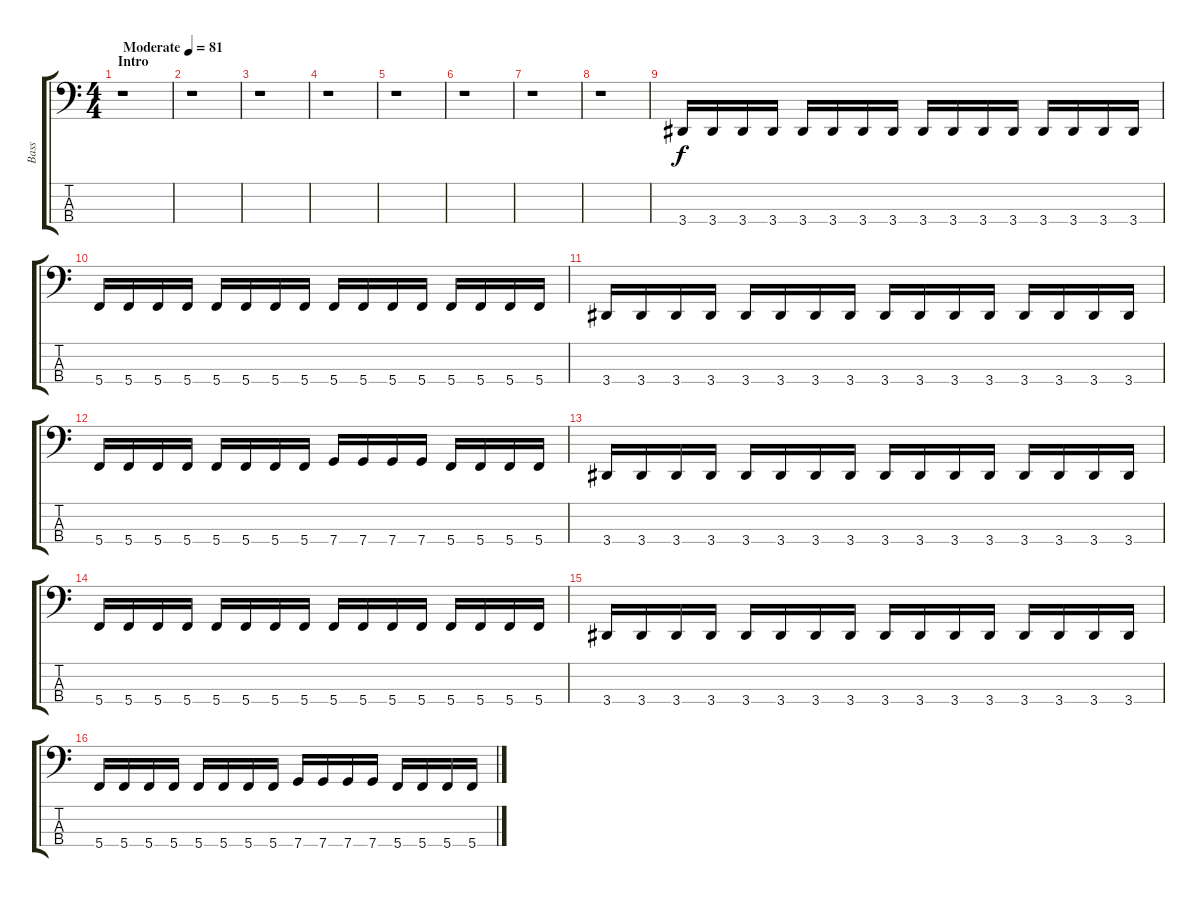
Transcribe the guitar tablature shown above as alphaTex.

\track ("Bass" "Bass") {instrument electricbasspick}
\staff {score tabs}
\tuning (F2 C2 G1 C1) {hide}
\ts (4 4)
\section ("" "Intro")
\tempo (81 "Moderate")
\clef f4
\ks c
r.1{dy f instrument electricbasspick} |
r.1 |
r.1 |
r.1 |
r.1 |
r.1 |
r.1 |
r.1 |
3.4.16 3.4.16 3.4.16 3.4.16 3.4.16 3.4.16 3.4.16 3.4.16 3.4.16 3.4.16 3.4.16 3.4.16 3.4.16 3.4.16 3.4.16 3.4.16 |
5.4.16 5.4.16 5.4.16 5.4.16 5.4.16 5.4.16 5.4.16 5.4.16 5.4.16 5.4.16 5.4.16 5.4.16 5.4.16 5.4.16 5.4.16 5.4.16 |
3.4.16 3.4.16 3.4.16 3.4.16 3.4.16 3.4.16 3.4.16 3.4.16 3.4.16 3.4.16 3.4.16 3.4.16 3.4.16 3.4.16 3.4.16 3.4.16 |
5.4.16 5.4.16 5.4.16 5.4.16 5.4.16 5.4.16 5.4.16 5.4.16 7.4.16 7.4.16 7.4.16 7.4.16 5.4.16 5.4.16 5.4.16 5.4.16 |
3.4.16 3.4.16 3.4.16 3.4.16 3.4.16 3.4.16 3.4.16 3.4.16 3.4.16 3.4.16 3.4.16 3.4.16 3.4.16 3.4.16 3.4.16 3.4.16 |
5.4.16 5.4.16 5.4.16 5.4.16 5.4.16 5.4.16 5.4.16 5.4.16 5.4.16 5.4.16 5.4.16 5.4.16 5.4.16 5.4.16 5.4.16 5.4.16 |
3.4.16 3.4.16 3.4.16 3.4.16 3.4.16 3.4.16 3.4.16 3.4.16 3.4.16 3.4.16 3.4.16 3.4.16 3.4.16 3.4.16 3.4.16 3.4.16 |
5.4.16 5.4.16 5.4.16 5.4.16 5.4.16 5.4.16 5.4.16 5.4.16 7.4.16 7.4.16 7.4.16 7.4.16 5.4.16 5.4.16 5.4.16 5.4.16
